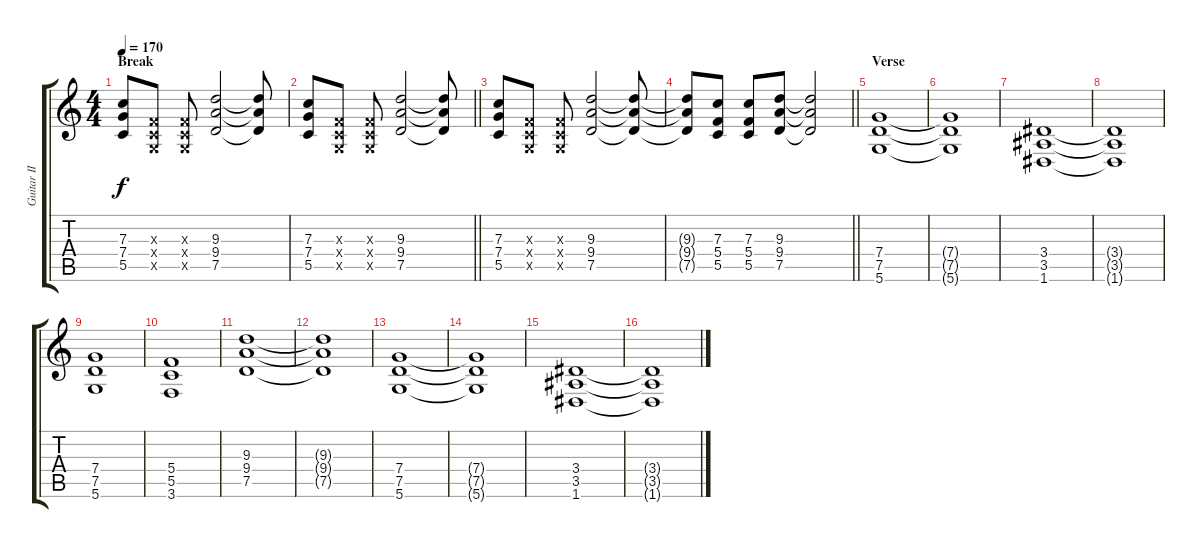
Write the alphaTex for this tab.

\track ("Guitar II" "Guitar II") {instrument distortionguitar}
\staff {score tabs}
\tuning (D4 A3 F3 C3 G2 D2) {hide}
\ts (4 4)
\section ("" "Break")
\tempo 170
\clef g2
\ks c
(7.3 7.4 5.5).8{dy f} (0.3{x} 0.4{x} 0.5{x}).8 (0.3{x} 0.4{x} 0.5{x}).8 (9.3 9.4 7.5).2 (9.3{t} 9.4{t} 7.5{t}).8 |
\barLineRight lightlight
(7.3 7.4 5.5).8 (0.3{x} 0.4{x} 0.5{x}).8 (0.3{x} 0.4{x} 0.5{x}).8 (9.3 9.4 7.5).2 (9.3{t} 9.4{t} 7.5{t}).8 |
(7.3 7.4 5.5).8 (0.3{x} 0.4{x} 0.5{x}).8 (0.3{x} 0.4{x} 0.5{x}).8 (9.3 9.4 7.5).2 (9.3{t} 9.4{t} 7.5{t}).8 |
\barLineRight lightlight
(9.3{t} 9.4{t} 7.5{t}).8 (7.3 5.4 5.5).8 (7.3 5.4 5.5).8 (9.3 9.4 7.5).8 (9.3{t} 9.4{t} 7.5{t}).2 |
\section ("" "Verse")
(7.4 7.5 5.6).1 |
(7.4{t} 7.5{t} 5.6{t}).1 |
(3.4 3.5 1.6).1 |
(3.4{t} 3.5{t} 1.6{t}).1 |
(7.4 7.5 5.6).1 |
(5.4 5.5 3.6).1 |
(9.3 9.4 7.5).1 |
(9.3{t} 9.4{t} 7.5{t}).1 |
(7.4 7.5 5.6).1 |
(7.4{t} 7.5{t} 5.6{t}).1 |
(3.4 3.5 1.6).1 |
(3.4{t} 3.5{t} 1.6{t}).1
